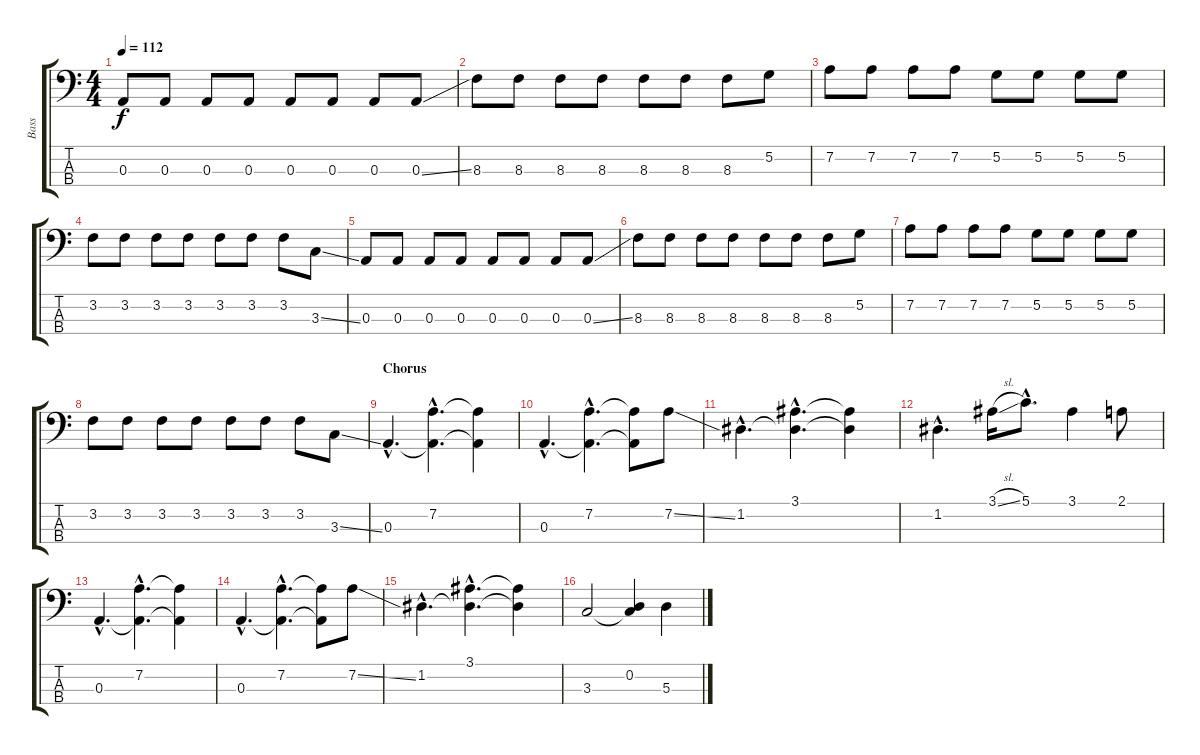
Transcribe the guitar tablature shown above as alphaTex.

\track ("Bass" "Bass") {instrument electricbassfinger}
\staff {score tabs}
\tuning (G2 D2 A1 E1) {hide}
\ts (4 4)
\tempo 112
\clef f4
\ks c
0.3.8{dy f} 0.3.8 0.3.8 0.3.8 0.3.8 0.3.8 0.3.8 0.3{ss}.8 |
8.3.8 8.3.8 8.3.8 8.3.8 8.3.8 8.3.8 8.3.8 5.2.8 |
7.2.8 7.2.8 7.2.8 7.2.8 5.2.8 5.2.8 5.2.8 5.2.8 |
3.2.8 3.2.8 3.2.8 3.2.8 3.2.8 3.2.8 3.2.8 3.3{ss}.8 |
0.3.8 0.3.8 0.3.8 0.3.8 0.3.8 0.3.8 0.3.8 0.3{ss}.8 |
8.3.8 8.3.8 8.3.8 8.3.8 8.3.8 8.3.8 8.3.8 5.2.8 |
7.2.8 7.2.8 7.2.8 7.2.8 5.2.8 5.2.8 5.2.8 5.2.8 |
3.2.8 3.2.8 3.2.8 3.2.8 3.2.8 3.2.8 3.2.8 3.3{ss}.8 |
\section ("" "Chorus")
0.3{hac}.4{d} (7.2{hac} 0.3{hac t}).4{d} (7.2{t} 0.3{t}).4 |
0.3{hac}.4{d} (7.2{hac} 0.3{hac t}).4{d} (7.2{t} 0.3{t}).8 7.2{ss}.8 |
1.2{hac}.4{d} (3.1{hac} 1.2{hac t}).4{d} (3.1{t} 1.2{t}).4 |
1.2{hac}.4{d} 3.1{sl}.16 5.1{hac}.8{d} 3.1.4 2.1.8 |
0.3{hac}.4{d} (7.2{hac} 0.3{hac t}).4{d} (7.2{t} 0.3{t}).4 |
0.3{hac}.4{d} (7.2{hac} 0.3{hac t}).4{d} (7.2{t} 0.3{t}).8 7.2{ss}.8 |
1.2{hac}.4{d} (3.1{hac} 1.2{hac t}).4{d} (3.1{t} 1.2{t}).4 |
3.3.2 (0.2 3.3{t}).4 5.3{ss}.4
